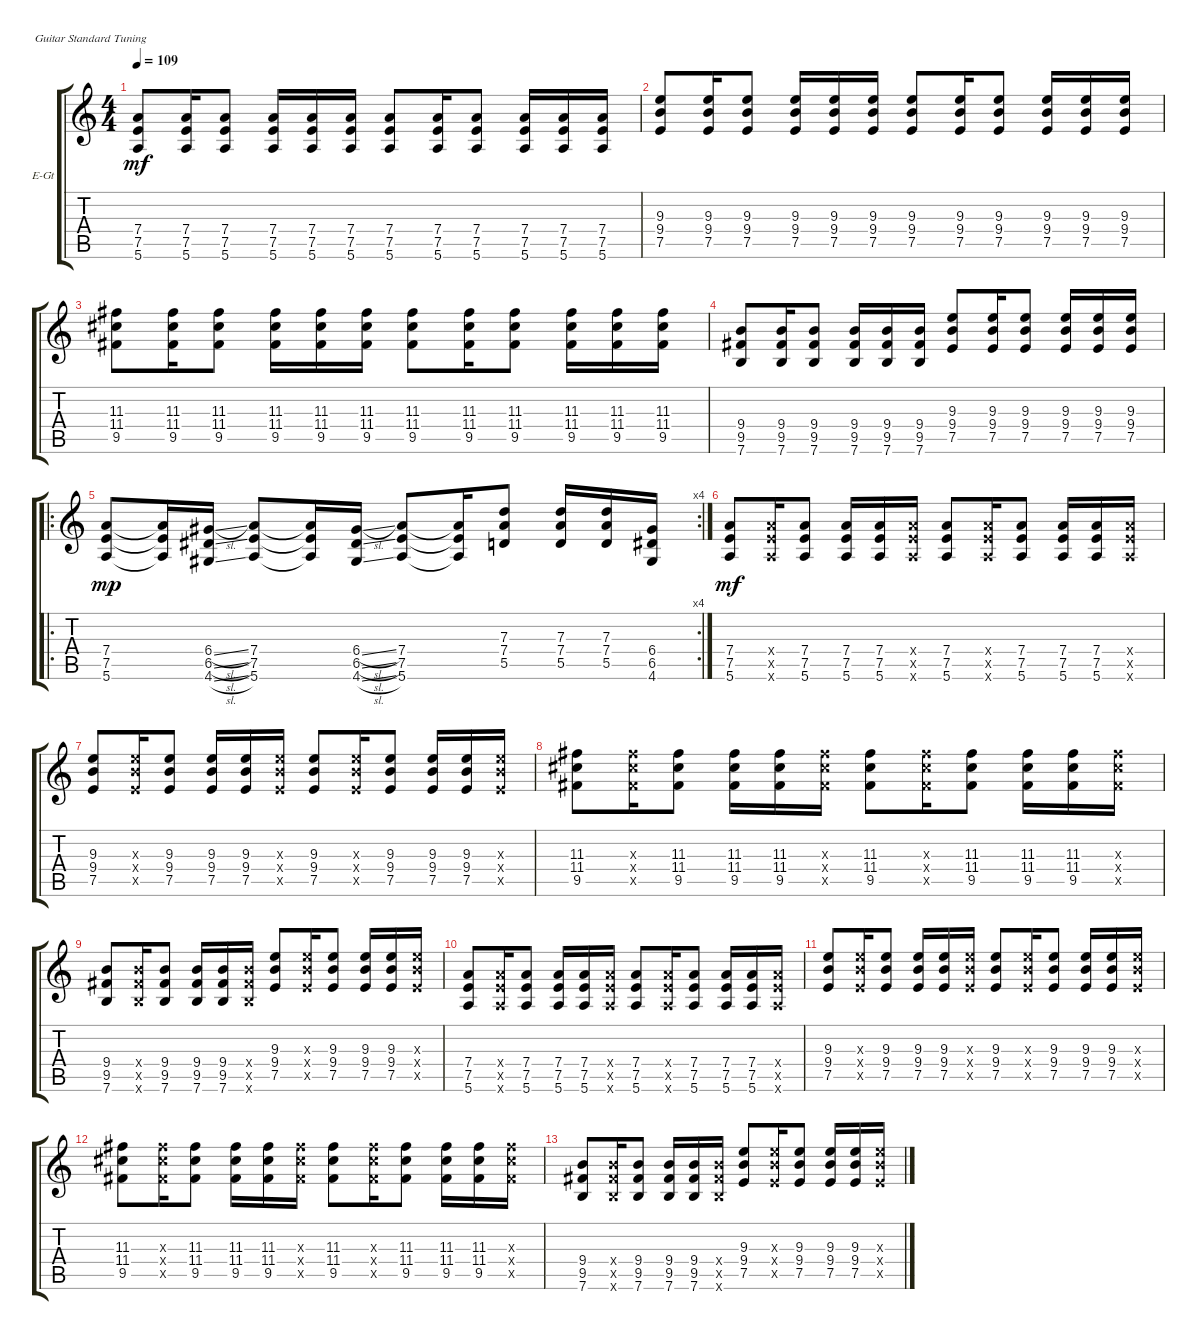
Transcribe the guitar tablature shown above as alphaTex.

\defaultSystemsLayout 4
\bracketExtendMode groupsimilarinstruments
\firstSystemTrackNameOrientation horizontal
\otherSystemsTrackNameOrientation horizontal
\track ("Guitar Rhythm" "E-Gt") {instrument overdrivenguitar}
\staff {score tabs}
\tuning (E4 B3 G3 D3 A2 E2)
\ts (4 4)
\tempo 109
\clef g2
\ks c
(7.4 7.5 5.6).8{dy mf} (7.4 7.5 5.6).16 (7.4 7.5 5.6).8 (7.4 7.5 5.6).16 (7.4 7.5 5.6).16 (7.4 7.5 5.6).16 (7.4 7.5 5.6).8 (7.4 7.5 5.6).16 (7.4 7.5 5.6).8 (7.4 7.5 5.6).16 (7.4 7.5 5.6).16 (7.4 7.5 5.6).16 |
(9.3 9.4 7.5).8 (9.3 9.4 7.5).16 (9.3 9.4 7.5).8 (9.3 9.4 7.5).16 (9.3 9.4 7.5).16 (9.3 9.4 7.5).16 (9.3 9.4 7.5).8 (9.3 9.4 7.5).16 (9.3 9.4 7.5).8 (9.3 9.4 7.5).16 (9.3 9.4 7.5).16 (9.3 9.4 7.5).16 |
(11.3 11.4 9.5).8 (11.3 11.4 9.5).16 (11.3 11.4 9.5).8 (11.3 11.4 9.5).16 (11.3 11.4 9.5).16 (11.3 11.4 9.5).16 (11.3 11.4 9.5).8 (11.3 11.4 9.5).16 (11.3 11.4 9.5).8 (11.3 11.4 9.5).16 (11.3 11.4 9.5).16 (11.3 11.4 9.5).16 |
(9.4 9.5 7.6).8 (9.4 9.5 7.6).16 (9.4 9.5 7.6).8 (9.4 9.5 7.6).16 (9.4 9.5 7.6).16 (9.4 9.5 7.6).16 (9.3 9.4 7.5).8 (9.3 9.4 7.5).16 (9.3 9.4 7.5).8 (9.3 9.4 7.5).16 (9.3 9.4 7.5).16 (9.3 9.4 7.5).16 |
\ro
\rc 4
(7.4 7.5 5.6).8{dy mp} (7.4{t} 7.5{t} 5.6{t}).16 (4.6{sl} 6.5{sl} 6.4{sl}).16 (7.4 7.5 5.6).8 (7.4{t} 7.5{t} 5.6{t}).16 (4.6{sl} 6.5{sl} 6.4{sl}).16 (7.4 7.5 5.6).8 (7.4{t} 7.5{t} 5.6{t}).16 (5.5 7.4 7.3).8 (7.4 5.5 7.3).16 (5.5 7.4 7.3).16 (6.4 6.5 4.6).16 |
(7.4 7.5 5.6).8{dy mf} (7.4{x} 7.5{x} 5.6{x}).16 (7.4 7.5 5.6).8 (7.4 7.5 5.6).16 (7.4 7.5 5.6).16 (7.4{x} 7.5{x} 5.6{x}).16 (7.4 7.5 5.6).8 (7.4{x} 7.5{x} 5.6{x}).16 (7.4 7.5 5.6).8 (7.4 7.5 5.6).16 (7.4 7.5 5.6).16 (7.4{x} 7.5{x} 5.6{x}).16 |
(9.3 9.4 7.5).8 (9.3{x} 9.4{x} 7.5{x}).16 (9.3 9.4 7.5).8 (9.3 9.4 7.5).16 (9.3 9.4 7.5).16 (9.3{x} 9.4{x} 7.5{x}).16 (9.3 9.4 7.5).8 (9.3{x} 9.4{x} 7.5{x}).16 (9.3 9.4 7.5).8 (9.3 9.4 7.5).16 (9.3 9.4 7.5).16 (9.3{x} 9.4{x} 7.5{x}).16 |
(11.3 11.4 9.5).8 (11.3{x} 11.4{x} 9.5{x}).16 (11.3 11.4 9.5).8 (11.3 11.4 9.5).16 (11.3 11.4 9.5).16 (11.3{x} 11.4{x} 9.5{x}).16 (11.3 11.4 9.5).8 (11.3{x} 11.4{x} 9.5{x}).16 (11.3 11.4 9.5).8 (11.3 11.4 9.5).16 (11.3 11.4 9.5).16 (11.3{x} 11.4{x} 9.5{x}).16 |
(9.4 9.5 7.6).8 (9.4{x} 9.5{x} 7.6{x}).16 (9.4 9.5 7.6).8 (9.4 9.5 7.6).16 (9.4 9.5 7.6).16 (9.4{x} 9.5{x} 7.6{x}).16 (9.3 9.4 7.5).8 (9.3{x} 9.4{x} 7.5{x}).16 (9.3 9.4 7.5).8 (9.3 9.4 7.5).16 (9.3 9.4 7.5).16 (9.3{x} 9.4{x} 7.5{x}).16 |
(7.4 7.5 5.6).8 (7.4{x} 7.5{x} 5.6{x}).16 (7.4 7.5 5.6).8 (7.4 7.5 5.6).16 (7.4 7.5 5.6).16 (7.4{x} 7.5{x} 5.6{x}).16 (7.4 7.5 5.6).8 (7.4{x} 7.5{x} 5.6{x}).16 (7.4 7.5 5.6).8 (7.4 7.5 5.6).16 (7.4 7.5 5.6).16 (7.4{x} 7.5{x} 5.6{x}).16 |
(9.3 9.4 7.5).8 (9.3{x} 9.4{x} 7.5{x}).16 (9.3 9.4 7.5).8 (9.3 9.4 7.5).16 (9.3 9.4 7.5).16 (9.3{x} 9.4{x} 7.5{x}).16 (9.3 9.4 7.5).8 (9.3{x} 9.4{x} 7.5{x}).16 (9.3 9.4 7.5).8 (9.3 9.4 7.5).16 (9.3 9.4 7.5).16 (9.3{x} 9.4{x} 7.5{x}).16 |
(11.3 11.4 9.5).8 (11.3{x} 11.4{x} 9.5{x}).16 (11.3 11.4 9.5).8 (11.3 11.4 9.5).16 (11.3 11.4 9.5).16 (11.3{x} 11.4{x} 9.5{x}).16 (11.3 11.4 9.5).8 (11.3{x} 11.4{x} 9.5{x}).16 (11.3 11.4 9.5).8 (11.3 11.4 9.5).16 (11.3 11.4 9.5).16 (11.3{x} 11.4{x} 9.5{x}).16 |
(9.4 9.5 7.6).8 (9.4{x} 9.5{x} 7.6{x}).16 (9.4 9.5 7.6).8 (9.4 9.5 7.6).16 (9.4 9.5 7.6).16 (9.4{x} 9.5{x} 7.6{x}).16 (9.3 9.4 7.5).8 (9.3{x} 9.4{x} 7.5{x}).16 (9.3 9.4 7.5).8 (9.3 9.4 7.5).16 (9.3 9.4 7.5).16 (9.3{x} 9.4{x} 7.5{x}).16
